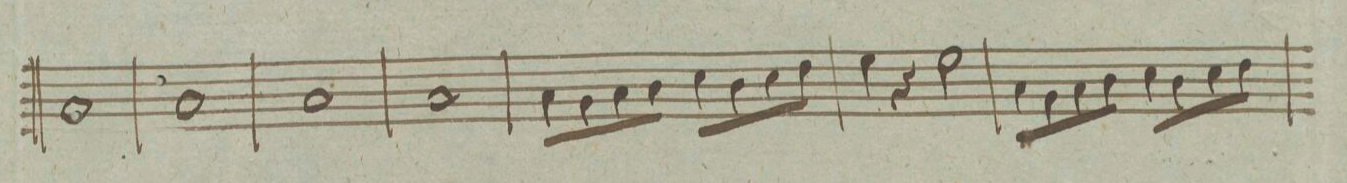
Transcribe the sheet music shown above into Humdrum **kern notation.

**kern	**dynam
*I"Fagotto Secundo.	*
*clefF4	*
*k[]	*
*met(c|)	*
*M2/2	*
1C/	.
=247	=247
1C/	.
=248	=248
1C/	.
=249	=249
1C/	.
=250	=250
8CL\	.
8BB/	.
8C/	.
8D\J	.
8E\L	.
8D\	.
8E\	.
8F\J	.
=251	=251
4G\	.
4r	.
2G\	.
=252	=252
8CL\	.
8BB/	.
8C/	.
8D\J	.
8E\L	.
8D\	.
8E\	.
8F\J	.
=253	=253
*-	*-
